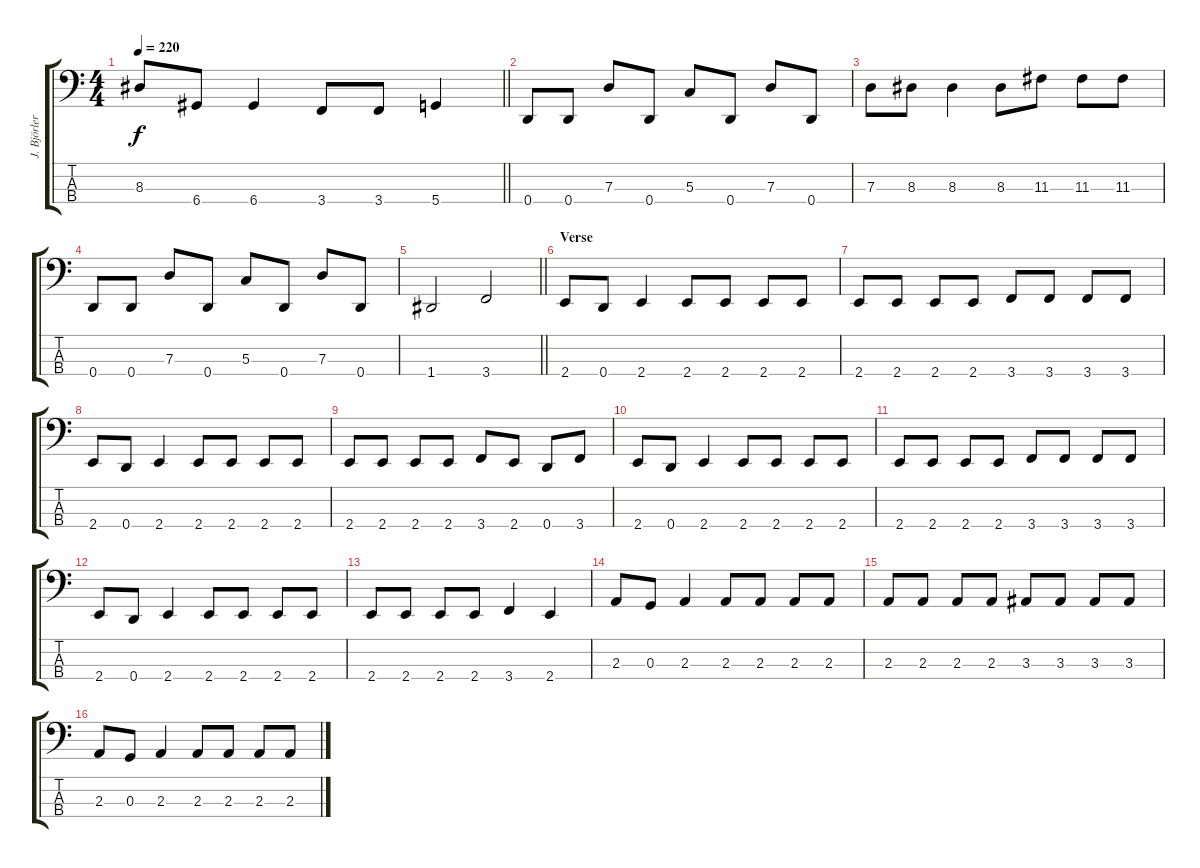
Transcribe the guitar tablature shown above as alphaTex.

\track ("J. Björler" "J. Björler") {instrument electricbassfinger}
\staff {score tabs}
\tuning (F2 C2 G1 D1) {hide}
\ts (4 4)
\tempo 220
\clef f4
\barLineRight lightlight
\ks c
8.3.8{dy f} 6.4.8 6.4.4 3.4.8 3.4.8 5.4.4 |
0.4.8 0.4.8 7.3.8 0.4.8 5.3.8 0.4.8 7.3.8 0.4.8 |
7.3.8 8.3.8 8.3.4 8.3.8 11.3.8 11.3.8 11.3.8 |
0.4.8 0.4.8 7.3.8 0.4.8 5.3.8 0.4.8 7.3.8 0.4.8 |
\barLineRight lightlight
1.4.2 3.4.2 |
\section ("" "Verse")
2.4.8 0.4.8 2.4.4 2.4.8 2.4.8 2.4.8 2.4.8 |
2.4.8 2.4.8 2.4.8 2.4.8 3.4.8 3.4.8 3.4.8 3.4.8 |
2.4.8 0.4.8 2.4.4 2.4.8 2.4.8 2.4.8 2.4.8 |
2.4.8 2.4.8 2.4.8 2.4.8 3.4.8 2.4.8 0.4.8 3.4.8 |
2.4.8 0.4.8 2.4.4 2.4.8 2.4.8 2.4.8 2.4.8 |
2.4.8 2.4.8 2.4.8 2.4.8 3.4.8 3.4.8 3.4.8 3.4.8 |
2.4.8 0.4.8 2.4.4 2.4.8 2.4.8 2.4.8 2.4.8 |
2.4.8 2.4.8 2.4.8 2.4.8 3.4.4 2.4.4 |
2.3.8 0.3.8 2.3.4 2.3.8 2.3.8 2.3.8 2.3.8 |
2.3.8 2.3.8 2.3.8 2.3.8 3.3.8 3.3.8 3.3.8 3.3.8 |
2.3.8 0.3.8 2.3.4 2.3.8 2.3.8 2.3.8 2.3.8
